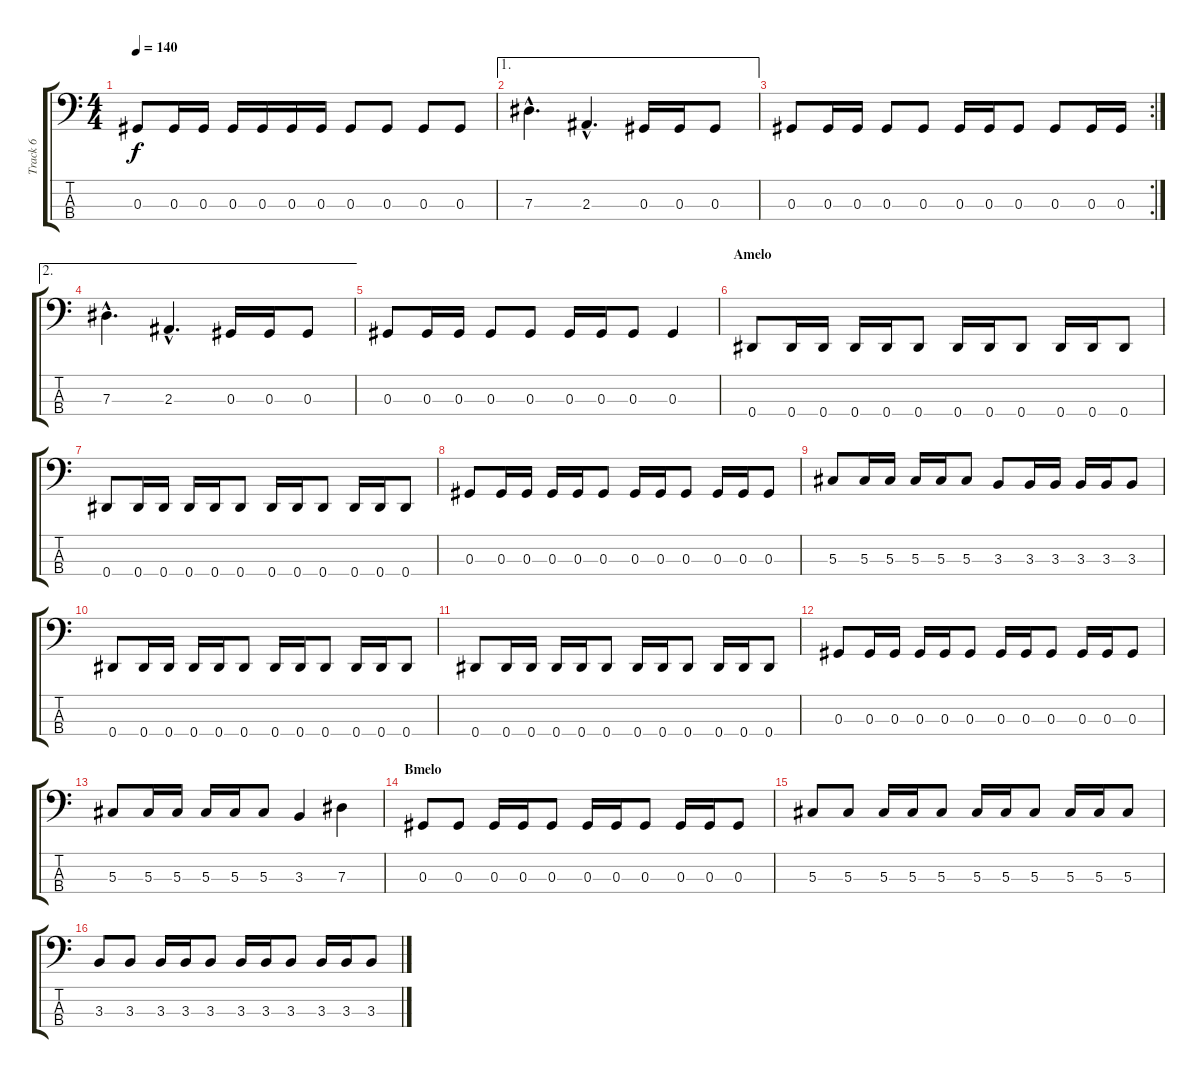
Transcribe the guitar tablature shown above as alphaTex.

\track ("Track 6" "Track 6") {instrument electricbassfinger}
\staff {score tabs}
\tuning (Gb2 Db2 Ab1 Eb1) {hide}
\ts (4 4)
\tempo 140
\clef f4
\ks aminor
0.3.8{dy f} 0.3.16 0.3.16 0.3.16 0.3.16 0.3.16 0.3.16 0.3.8 0.3.8 0.3.8 0.3.8 |
\ae 1
7.3{hac}.4{d} 2.3{hac}.4{d} 0.3.16 0.3.16 0.3.8 |
\rc 2
0.3.8 0.3.16 0.3.16 0.3.8 0.3.8 0.3.16 0.3.16 0.3.8 0.3.8 0.3.16 0.3.16 |
\ae 2
7.3{hac}.4{d} 2.3{hac}.4{d} 0.3.16 0.3.16 0.3.8 |
0.3.8 0.3.16 0.3.16 0.3.8 0.3.8 0.3.16 0.3.16 0.3.8 0.3.4 |
\section ("" "Amelo")
0.4.8 0.4.16 0.4.16 0.4.16 0.4.16 0.4.8 0.4.16 0.4.16 0.4.8 0.4.16 0.4.16 0.4.8 |
0.4.8 0.4.16 0.4.16 0.4.16 0.4.16 0.4.8 0.4.16 0.4.16 0.4.8 0.4.16 0.4.16 0.4.8 |
0.3.8 0.3.16 0.3.16 0.3.16 0.3.16 0.3.8 0.3.16 0.3.16 0.3.8 0.3.16 0.3.16 0.3.8 |
5.3.8 5.3.16 5.3.16 5.3.16 5.3.16 5.3.8 3.3.8 3.3.16 3.3.16 3.3.16 3.3.16 3.3.8 |
0.4.8 0.4.16 0.4.16 0.4.16 0.4.16 0.4.8 0.4.16 0.4.16 0.4.8 0.4.16 0.4.16 0.4.8 |
0.4.8 0.4.16 0.4.16 0.4.16 0.4.16 0.4.8 0.4.16 0.4.16 0.4.8 0.4.16 0.4.16 0.4.8 |
0.3.8 0.3.16 0.3.16 0.3.16 0.3.16 0.3.8 0.3.16 0.3.16 0.3.8 0.3.16 0.3.16 0.3.8 |
5.3.8 5.3.16 5.3.16 5.3.16 5.3.16 5.3.8 3.3.4 7.3.4 |
\section ("" "Bmelo")
0.3.8 0.3.8 0.3.16 0.3.16 0.3.8 0.3.16 0.3.16 0.3.8 0.3.16 0.3.16 0.3.8 |
5.3.8 5.3.8 5.3.16 5.3.16 5.3.8 5.3.16 5.3.16 5.3.8 5.3.16 5.3.16 5.3.8 |
3.3.8 3.3.8 3.3.16 3.3.16 3.3.8 3.3.16 3.3.16 3.3.8 3.3.16 3.3.16 3.3.8
